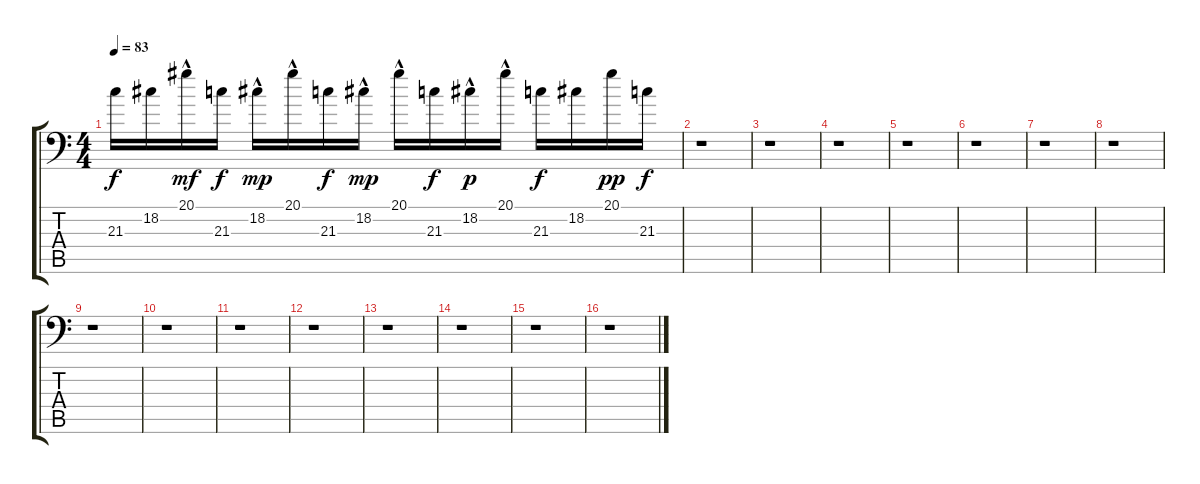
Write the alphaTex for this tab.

\track "" {instrument fx4atmosphere}
\staff {score tabs}
\tuning (C4 G3 Eb3 Bb2 F2 Bb1) {hide}
\ts (4 4)
\tempo 83
\clef f4
\ks c
21.3.16{dy f} 18.2.16 20.1{hac}.16{dy mf} 21.3.16{dy f} 18.2{hac}.16{dy mp} 20.1{hac}.16 21.3.16{dy f} 18.2{hac}.16{dy mp} 20.1{hac}.16 21.3.16{dy f} 18.2{hac}.16{dy p} 20.1{hac}.16 21.3.16{dy f} 18.2.16 20.1.16{dy pp} 21.3.16{dy f} |
r.1 |
r.1 |
r.1 |
r.1 |
r.1 |
r.1 |
r.1 |
r.1 |
r.1 |
r.1 |
r.1 |
r.1 |
r.1 |
r.1 |
r.1
